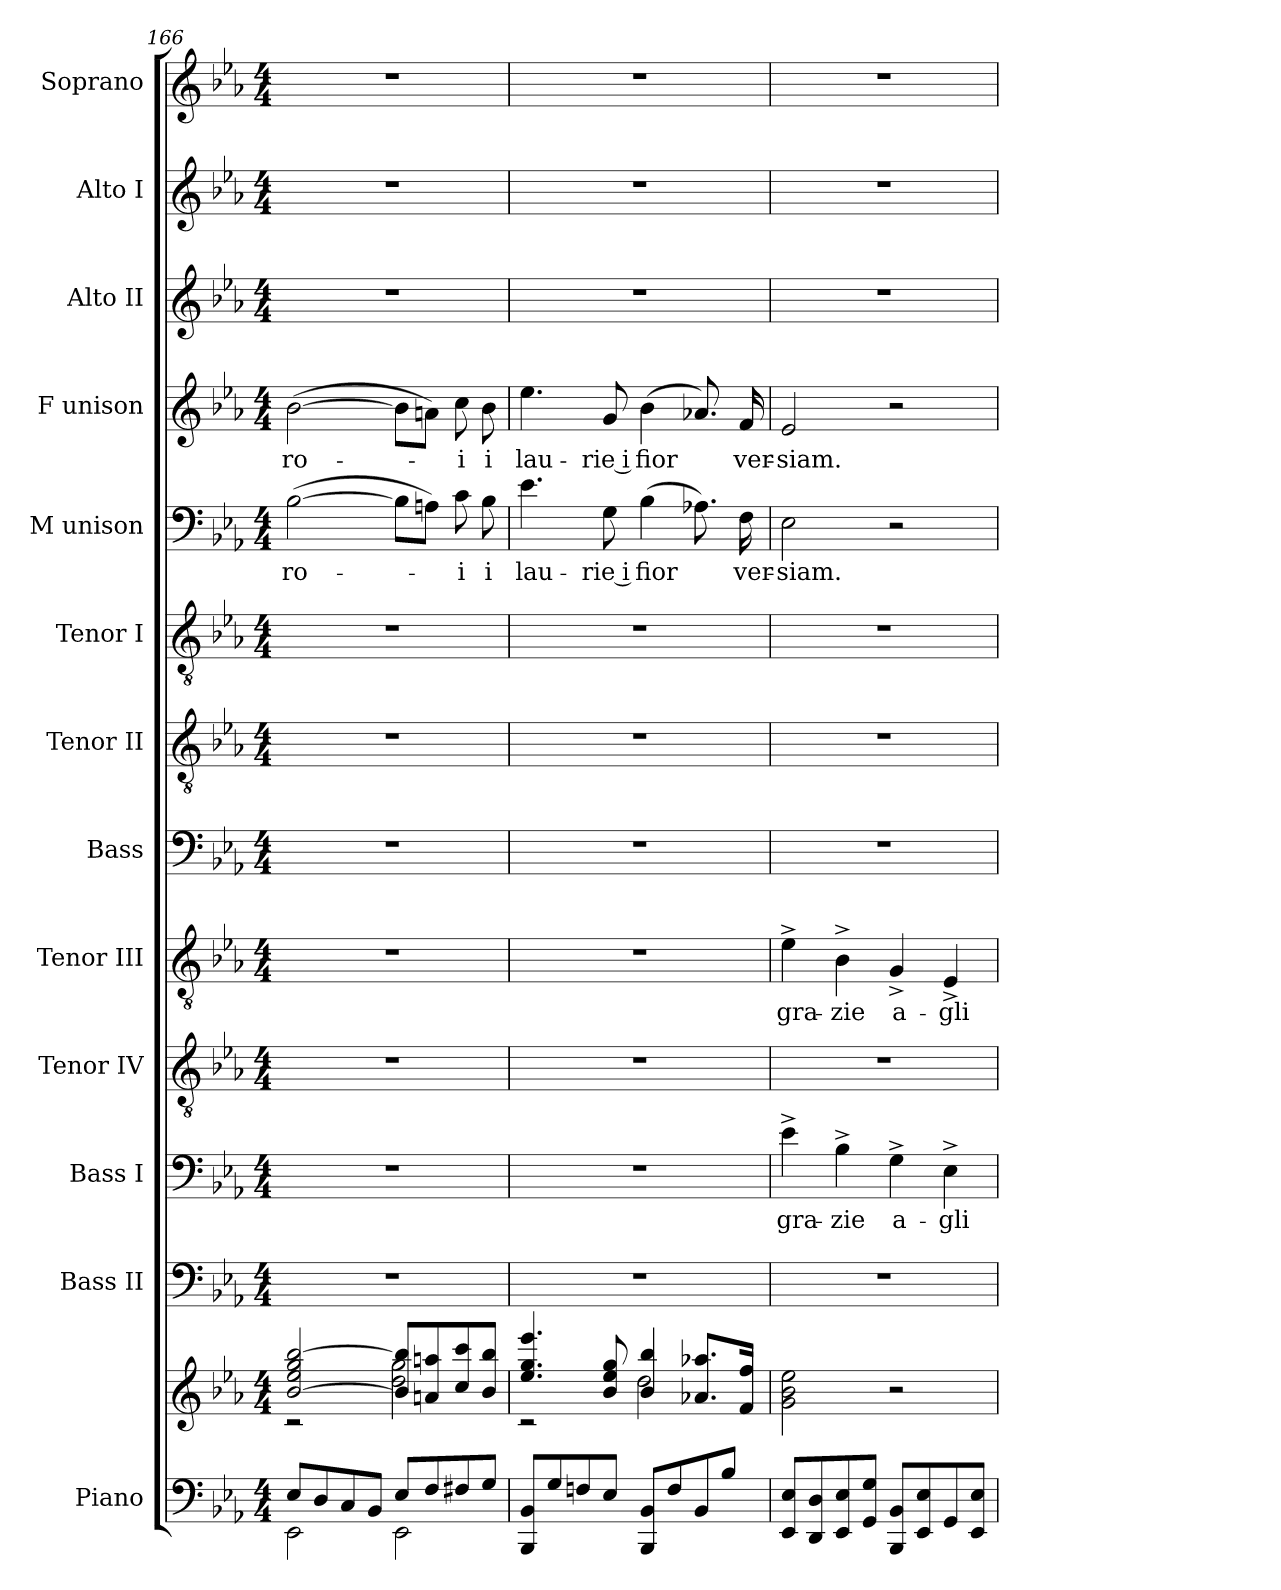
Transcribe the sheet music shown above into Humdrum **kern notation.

**kern	**kern	**kern	**kern	**text	**kern	**kern	**text	**kern	**kern	**kern	**kern	**text	**kern	**text	**kern	**kern	**kern
*part13	*part13	*part12	*part11	*part11	*part10	*part9	*part9	*part8	*part7	*part6	*part5	*part5	*part4	*part4	*part3	*part2	*part1
*staff14	*staff13	*staff12	*staff11	*staff11	*staff10	*staff9	*staff9	*staff8	*staff7	*staff6	*staff5	*staff5	*staff4	*staff4	*staff3	*staff2	*staff1
*I"Piano	*	*I"Bass II	*I"Bass I	*	*I"Tenor IV	*I"Tenor III	*	*I"Bass	*I"Tenor II	*I"Tenor I	*I"M unison	*	*I"F unison	*	*I"Alto II	*I"Alto I	*I"Soprano
*I'Pno.	*	*I'B.II	*I'B.I	*	*I'T.IV	*I'T.III	*	*I'B.	*I'T.II	*I'T.I	*I'M.u.	*	*I'F.u.	*	*I'A.II	*I'A.I	*I'S.
!!LO:PB:g=z
*clefF4	*clefG2	*clefF4	*clefF4	*	*clefGv2	*clefGv2	*	*clefF4	*clefGv2	*clefGv2	*clefF4	*	*clefG2	*	*clefG2	*clefG2	*clefG2
*k[b-e-a-]	*k[b-e-a-]	*k[b-e-a-]	*k[b-e-a-]	*	*k[b-e-a-]	*k[b-e-a-]	*	*k[b-e-a-]	*k[b-e-a-]	*k[b-e-a-]	*k[b-e-a-]	*	*k[b-e-a-]	*	*k[b-e-a-]	*k[b-e-a-]	*k[b-e-a-]
*M4/4	*M4/4	*M4/4	*M4/4	*	*M4/4	*M4/4	*	*M4/4	*M4/4	*M4/4	*M4/4	*	*M4/4	*	*M4/4	*M4/4	*M4/4
=166	=166	=166	=166	=166	=166	=166	=166	=166	=166	=166	=166	=166	=166	=166	=166	=166	=166
*^	*^	*	*	*	*	*	*	*	*	*	*	*	*	*	*	*	*
!	!	!	!	!	!	!	!	!	!	!	!	!	!	!LO:LY:b	!	!LO:LY:b	!	!	!
8E-/L	2EE-\	[2b-/ 2ee-/ 2gg/ [2bb-/	2r	1r	1r	.	1r	1r	.	1r	1r	1r	(>[2B-\	-ro-	(>[2b-\	-ro-	1r	1r	1r
8D/	.	.	.	.	.	.	.	.	.	.	.	.	.	.	.	.	.	.	.
8C/	.	.	.	.	.	.	.	.	.	.	.	.	.	.	.	.	.	.	.
8BB-/J	.	.	.	.	.	.	.	.	.	.	.	.	.	.	.	.	.	.	.
8E-/L	2EE-\	8b-/] 8bb-/]L	2dd\ 2gg\	.	.	.	.	.	.	.	.	.	8B-\L]	.	8b-\L]	.	.	.	.
8F/	.	8an/ 8aan/	.	.	.	.	.	.	.	.	.	.	8An\J)	.	8an\J)	.	.	.	.
!	!	!	!	!	!	!	!	!	!	!	!	!	!	!LO:LY:b	!	!LO:LY:b	!	!	!
8F#X/	.	8cc/ 8ccc/	.	.	.	.	.	.	.	.	.	.	8c\	-i	8cc\	-i	.	.	.
!	!	!	!	!	!	!	!	!	!	!	!	!	!	!LO:LY:b	!	!LO:LY:b	!	!	!
8G/J	.	8b-/ 8bb-/J	.	.	.	.	.	.	.	.	.	.	8B-\	i	8b-\	i	.	.	.
*v	*v	*	*	*	*	*	*	*	*	*	*	*	*	*	*	*	*	*	*
=167	=167	=167	=167	=167	=167	=167	=167	=167	=167	=167	=167	=167	=167	=167	=167	=167	=167	=167
!	!	!	!	!	!	!	!	!	!	!	!	!	!LO:LY:b	!	!LO:LY:b	!	!	!
8BBB-/ 8BB-/L	4.ee-/ 4.gg/ 4.eee-/	2r	1r	1r	.	1r	1r	.	1r	1r	1r	4.e-\	lau-	4.ee-\	lau-	1r	1r	1r
8G/	.	.	.	.	.	.	.	.	.	.	.	.	.	.	.	.	.	.
8Fn/	.	.	.	.	.	.	.	.	.	.	.	.	.	.	.	.	.	.
!	!	!	!	!	!	!	!	!	!	!	!	!	!LO:LY:b	!	!LO:LY:b	!	!	!
8E-/J	8b-/ 8ee-/ 8gg/	.	.	.	.	.	.	.	.	.	.	8G\	rie i	8g/	rie i	.	.	.
!	!	!	!	!	!	!	!	!	!	!	!	!	!LO:LY:b	!	!LO:LY:b	!	!	!
8BBB-/ 8BB-/L	4b-/ 4bb-/	2dd\	.	.	.	.	.	.	.	.	.	(>4B-\	fior	(>4b-\	fior	.	.	.
8F/	.	.	.	.	.	.	.	.	.	.	.	.	.	.	.	.	.	.
8BB-/	8.a-X/ 8.aa-X/L	.	.	.	.	.	.	.	.	.	.	8.A-X\)	.	8.a-X/)	.	.	.	.
8B-/J	.	.	.	.	.	.	.	.	.	.	.	.	.	.	.	.	.	.
!	!	!	!	!	!	!	!	!	!	!	!	!	!LO:LY:b	!	!LO:LY:b	!	!	!
.	16f/ 16ff/Jk	.	.	.	.	.	.	.	.	.	.	16F\	ver-	16f/	ver-	.	.	.
*	*v	*v	*	*	*	*	*	*	*	*	*	*	*	*	*	*	*	*
=168	=168	=168	=168	=168	=168	=168	=168	=168	=168	=168	=168	=168	=168	=168	=168	=168	=168
!	!	!	!	!LO:LY:b	!	!	!LO:LY:b	!	!	!	!	!LO:LY:b	!	!LO:LY:b	!	!	!
8EE-/ 8E-/L	2g\ 2b-\ 2ee-\	1r	4e-^\	gra-	1r	4e-^\	gra-	1r	1r	1r	2E-\	-siam.	2e-/	-siam.	1r	1r	1r
8DD/ 8D/	.	.	.	.	.	.	.	.	.	.	.	.	.	.	.	.	.
!	!	!	!	!LO:LY:b	!	!	!LO:LY:b	!	!	!	!	!	!	!	!	!	!
8EE-/ 8E-/	.	.	4B-^\	-zie	.	4B-^\	-zie	.	.	.	.	.	.	.	.	.	.
8GG/ 8G/J	.	.	.	.	.	.	.	.	.	.	.	.	.	.	.	.	.
!	!	!	!	!LO:LY:b	!	!	!LO:LY:b	!	!	!	!	!	!	!	!	!	!
8BBB-/ 8BB-/L	2r	.	4G^\	a-	.	4G^/	a-	.	.	.	2r	.	2r	.	.	.	.
8EE-/ 8E-/	.	.	.	.	.	.	.	.	.	.	.	.	.	.	.	.	.
!	!	!	!	!LO:LY:b	!	!	!LO:LY:b	!	!	!	!	!	!	!	!	!	!
8GG/	.	.	4E-^\	-gli	.	4E-^/	-gli	.	.	.	.	.	.	.	.	.	.
8EE-/ 8E-/J	.	.	.	.	.	.	.	.	.	.	.	.	.	.	.	.	.
=	=	=	=	=	=	=	=	=	=	=	=	=	=	=	=	=	=
*-	*-	*-	*-	*-	*-	*-	*-	*-	*-	*-	*-	*-	*-	*-	*-	*-	*-
